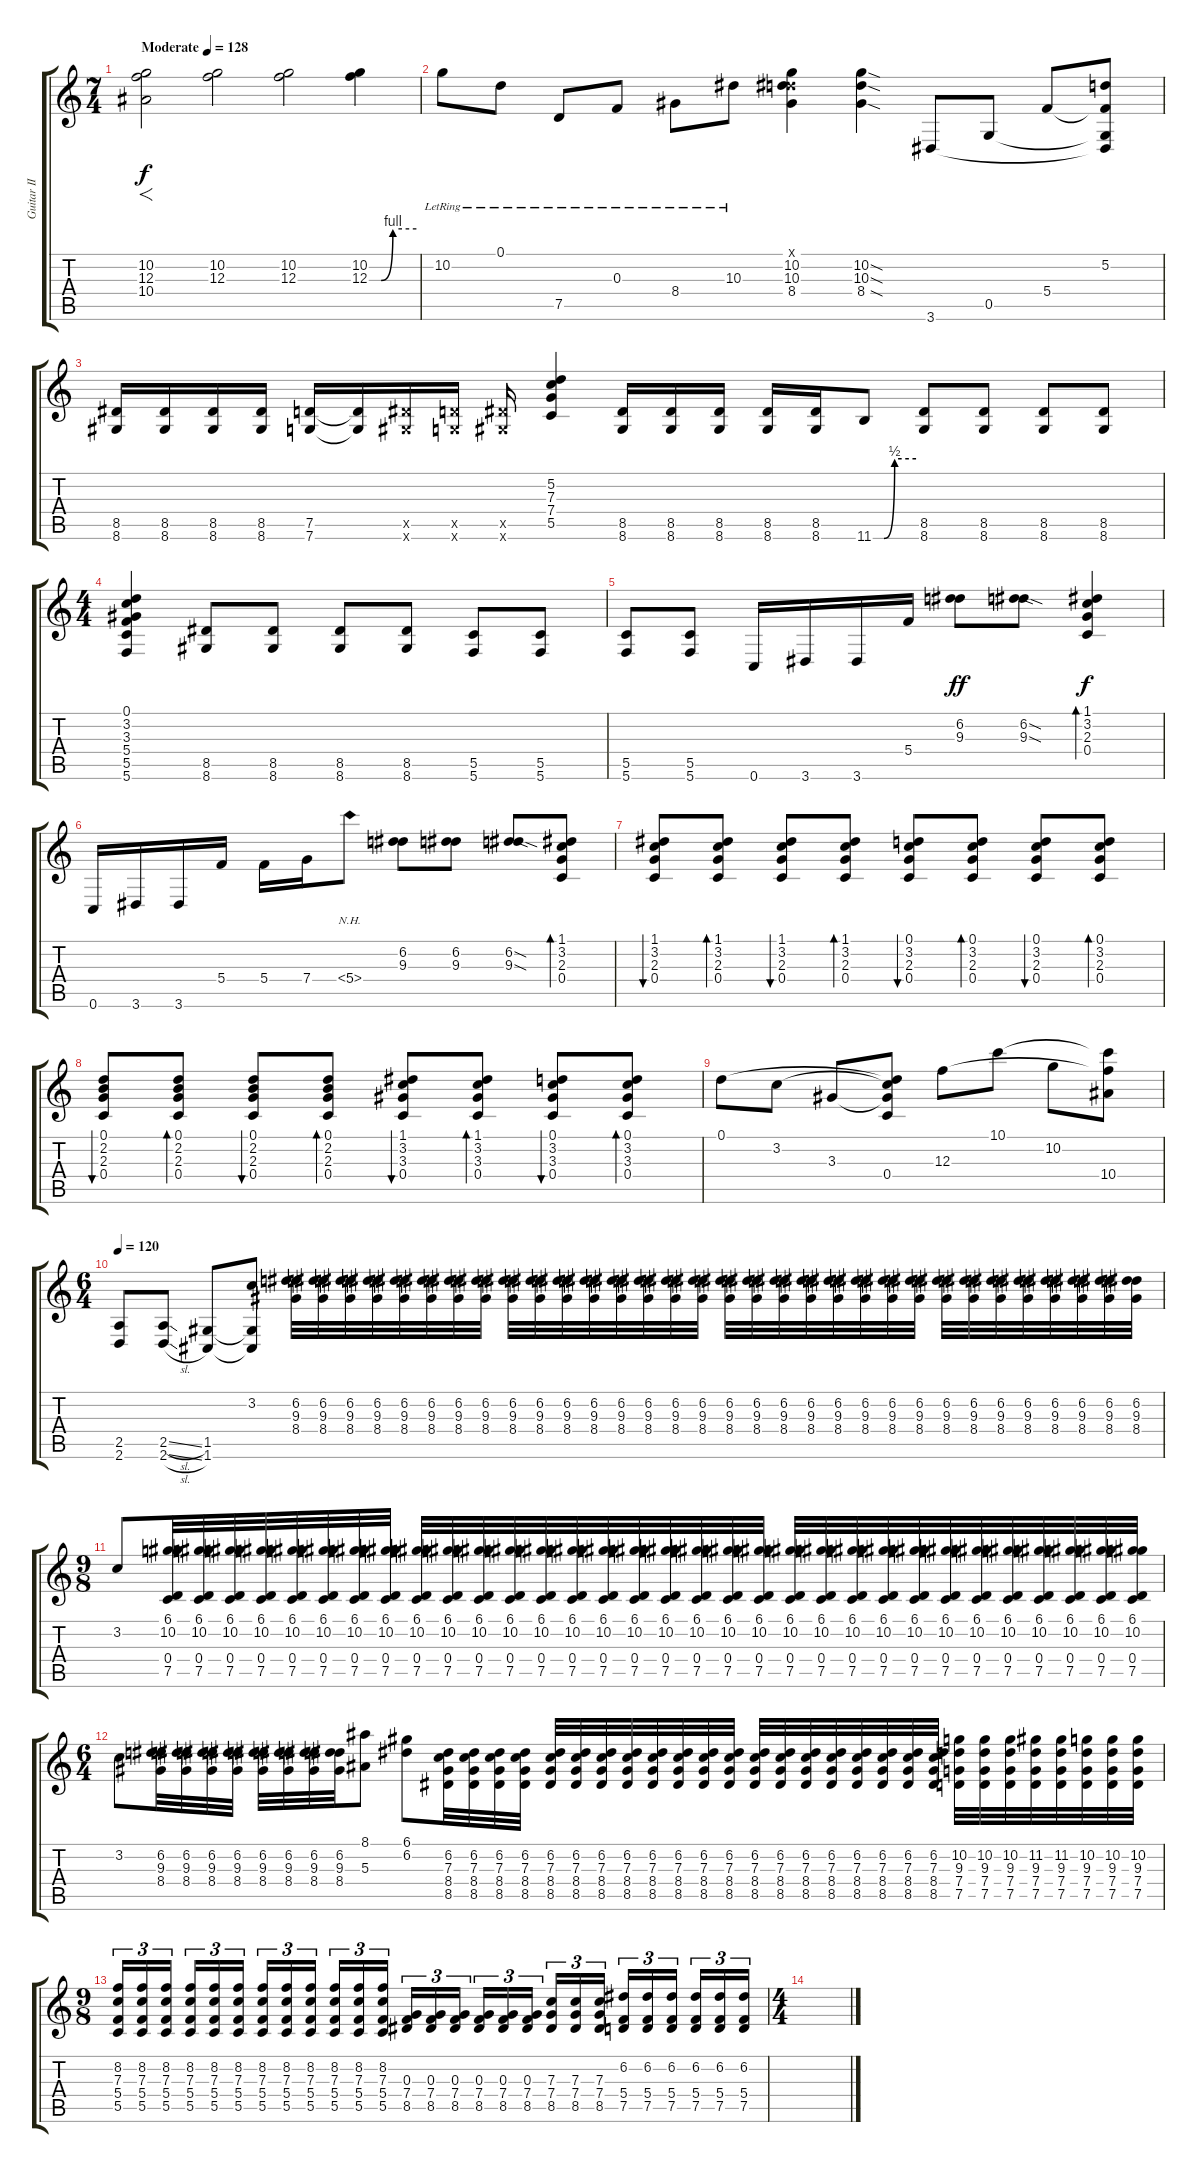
\track ("Guitar II" "Guitar II") {instrument distortionguitar}
\staff {score tabs}
\tuning (D4 A3 F3 C3 G2 C2) {hide}
\ts (7 4)
\tempo (128 "Moderate")
\clef g2
\ks c
(10.2 12.3 10.4).2{f dy f instrument distortionguitar} (10.2 12.3).2 (10.2 12.3).2 (10.2 12.3{be (custom 0 0 15 0 30 4 60 4)}).4 |
10.2{lr}.8 0.1{lr}.8 7.5{lr}.8 0.3{lr}.8 8.4{lr}.8 10.3{lr}.8 (0.1{x} 10.2 10.3 8.4).4 (10.2{sod} 10.3{sod} 8.4{sod}).4 3.6.8 0.5.8 5.4.8 (5.2 5.4{t} 0.5{t} 3.6{t}).8 |
(8.5 8.6).16 (8.5 8.6).16 (8.5 8.6).16 (8.5 8.6).16 (7.5 7.6).16 (7.5{t} 7.6{t}).16 (8.5{x} 8.6{x}).16 (7.5{x} 7.6{x}).16 (8.5{x} 8.6{x}).16 (5.2 7.3 7.4 5.5).4 (8.5 8.6).16 (8.5 8.6).16 (8.5 8.6).16 (8.5 8.6).16 (8.5 8.6).16 11.6{be (custom 0 0 15 0 30 2 60 2)}.8 (8.5 8.6).8 (8.5 8.6).8 (8.5 8.6).8 (8.5 8.6).8 |
\ts (4 4)
(0.1 3.2 3.3 5.4 5.5 5.6).4 (8.5 8.6).8 (8.5 8.6).8 (8.5 8.6).8 (8.5 8.6).8 (5.5 5.6).8 (5.5 5.6).8 |
(5.5 5.6).8 (5.5 5.6).8 0.6.16 3.6.16 3.6.16 5.4.16 (6.2 9.3).8{dy ff} (6.2{sod} 9.3{sod}).8 (1.1 3.2 2.3 0.4).4{bd 120 dy f} |
0.6.16 3.6.16 3.6.16 5.4.16 5.4.16 7.4.16 5.4{nh}.8 (6.2 9.3).8 (6.2 9.3).8 (6.2{sod} 9.3{sod}).8 (1.1 3.2 2.3 0.4).8{bd 120} |
(1.1 3.2 2.3 0.4).8{bu 120} (1.1 3.2 2.3 0.4).8{bd 120} (1.1 3.2 2.3 0.4).8{bu 120} (1.1 3.2 2.3 0.4).8{bd 120} (0.1 3.2 2.3 0.4).8{bu 120} (0.1 3.2 2.3 0.4).8{bd 120} (0.1 3.2 2.3 0.4).8{bu 120} (0.1 3.2 2.3 0.4).8{bd 120} |
(0.1 2.2 2.3 0.4).8{bu 120} (0.1 2.2 2.3 0.4).8{bd 120} (0.1 2.2 2.3 0.4).8{bu 120} (0.1 2.2 2.3 0.4).8{bd 120} (1.1 3.2 3.3 0.4).8{bu 120} (1.1 3.2 3.3 0.4).8{bd 120} (0.1 3.2 3.3 0.4).8{bu 120} (0.1 3.2 3.3 0.4).8{bd 120} |
0.1.8 3.2.8 3.3.8 (0.1{t} 3.2{t} 3.3{t} 0.4).8 12.3.8 10.1.8 10.2.8 (10.1{t} 12.3{t} 10.4).8 |
\ts (6 4)
\tempo 120
(2.5 2.6).8{balance 3 instrument distortionguitar} (2.5{sl} 2.6{sl}).8 (1.5 1.6).8 (3.2 1.5{t} 1.6{t}).8 (6.2 9.3 8.4).32 (6.2 9.3 8.4).32 (6.2 9.3 8.4).32 (6.2 9.3 8.4).32 (6.2 9.3 8.4).32 (6.2 9.3 8.4).32 (6.2 9.3 8.4).32 (6.2 9.3 8.4).32 (6.2 9.3 8.4).32 (6.2 9.3 8.4).32 (6.2 9.3 8.4).32 (6.2 9.3 8.4).32 (6.2 9.3 8.4).32 (6.2 9.3 8.4).32 (6.2 9.3 8.4).32 (6.2 9.3 8.4).32 (6.2 9.3 8.4).32 (6.2 9.3 8.4).32 (6.2 9.3 8.4).32 (6.2 9.3 8.4).32 (6.2 9.3 8.4).32 (6.2 9.3 8.4).32 (6.2 9.3 8.4).32 (6.2 9.3 8.4).32 (6.2 9.3 8.4).32 (6.2 9.3 8.4).32 (6.2 9.3 8.4).32 (6.2 9.3 8.4).32 (6.2 9.3 8.4).32 (6.2 9.3 8.4).32 (6.2 9.3 8.4).32 (6.2 9.3 8.4).32 |
\ts (9 8)
3.2.8 (6.1 10.2 0.4 7.5).32 (6.1 10.2 0.4 7.5).32 (6.1 10.2 0.4 7.5).32 (6.1 10.2 0.4 7.5).32 (6.1 10.2 0.4 7.5).32 (6.1 10.2 0.4 7.5).32 (6.1 10.2 0.4 7.5).32 (6.1 10.2 0.4 7.5).32 (6.1 10.2 0.4 7.5).32 (6.1 10.2 0.4 7.5).32 (6.1 10.2 0.4 7.5).32 (6.1 10.2 0.4 7.5).32 (6.1 10.2 0.4 7.5).32 (6.1 10.2 0.4 7.5).32 (6.1 10.2 0.4 7.5).32 (6.1 10.2 0.4 7.5).32 (6.1 10.2 0.4 7.5).32 (6.1 10.2 0.4 7.5).32 (6.1 10.2 0.4 7.5).32 (6.1 10.2 0.4 7.5).32 (6.1 10.2 0.4 7.5).32 (6.1 10.2 0.4 7.5).32 (6.1 10.2 0.4 7.5).32 (6.1 10.2 0.4 7.5).32 (6.1 10.2 0.4 7.5).32 (6.1 10.2 0.4 7.5).32 (6.1 10.2 0.4 7.5).32 (6.1 10.2 0.4 7.5).32 (6.1 10.2 0.4 7.5).32 (6.1 10.2 0.4 7.5).32 (6.1 10.2 0.4 7.5).32 (6.1 10.2 0.4 7.5).32 |
\ts (6 4)
3.2.8 (6.2 9.3 8.4).32 (6.2 9.3 8.4).32 (6.2 9.3 8.4).32 (6.2 9.3 8.4).32 (6.2 9.3 8.4).32 (6.2 9.3 8.4).32 (6.2 9.3 8.4).32 (6.2 9.3 8.4).32 (8.1 5.3).8 (6.1 6.2).8 (6.2 7.3 8.4 8.5).32 (6.2 7.3 8.4 8.5).32 (6.2 7.3 8.4 8.5).32 (6.2 7.3 8.4 8.5).32 (6.2 7.3 8.4 8.5).32 (6.2 7.3 8.4 8.5).32 (6.2 7.3 8.4 8.5).32 (6.2 7.3 8.4 8.5).32 (6.2 7.3 8.4 8.5).32 (6.2 7.3 8.4 8.5).32 (6.2 7.3 8.4 8.5).32 (6.2 7.3 8.4 8.5).32 (6.2 7.3 8.4 8.5).32 (6.2 7.3 8.4 8.5).32 (6.2 7.3 8.4 8.5).32 (6.2 7.3 8.4 8.5).32 (6.2 7.3 8.4 8.5).32 (6.2 7.3 8.4 8.5).32 (6.2 7.3 8.4 8.5).32 (6.2 7.3 8.4 8.5).32 (10.2 9.3 7.4 7.5).32 (10.2 9.3 7.4 7.5).32 (10.2 9.3 7.4 7.5).32 (11.2 9.3 7.4 7.5).32 (11.2 9.3 7.4 7.5).32 (10.2 9.3 7.4 7.5).32 (10.2 9.3 7.4 7.5).32 (10.2 9.3 7.4 7.5).32 |
\ts (9 8)
(8.2 7.3 5.4 5.5).16{tu (3 2)} (8.2 7.3 5.4 5.5).16{tu (3 2)} (8.2 7.3 5.4 5.5).16{tu (3 2) beam splitsecondary} (8.2 7.3 5.4 5.5).16{tu (3 2)} (8.2 7.3 5.4 5.5).16{tu (3 2)} (8.2 7.3 5.4 5.5).16{tu (3 2) beam splitsecondary} (8.2 7.3 5.4 5.5).16{tu (3 2)} (8.2 7.3 5.4 5.5).16{tu (3 2)} (8.2 7.3 5.4 5.5).16{tu (3 2)} (8.2 7.3 5.4 5.5).16{tu (3 2)} (8.2 7.3 5.4 5.5).16{tu (3 2)} (8.2 7.3 5.4 5.5).16{tu (3 2) beam splitsecondary} (0.3 7.4 8.5).16{tu (3 2)} (0.3 7.4 8.5).16{tu (3 2)} (0.3 7.4 8.5).16{tu (3 2) beam splitsecondary} (0.3 7.4 8.5).16{tu (3 2)} (0.3 7.4 8.5).16{tu (3 2)} (0.3 7.4 8.5).16{tu (3 2)} (7.3 7.4 8.5).16{tu (3 2)} (7.3 7.4 8.5).16{tu (3 2)} (7.3 7.4 8.5).16{tu (3 2) beam splitsecondary} (6.2 5.4 7.5).16{tu (3 2)} (6.2 5.4 7.5).16{tu (3 2)} (6.2 5.4 7.5).16{tu (3 2) beam splitsecondary} (6.2 5.4 7.5).16{tu (3 2)} (6.2 5.4 7.5).16{tu (3 2)} (6.2 5.4 7.5).16{tu (3 2)} |
\ts (4 4)
